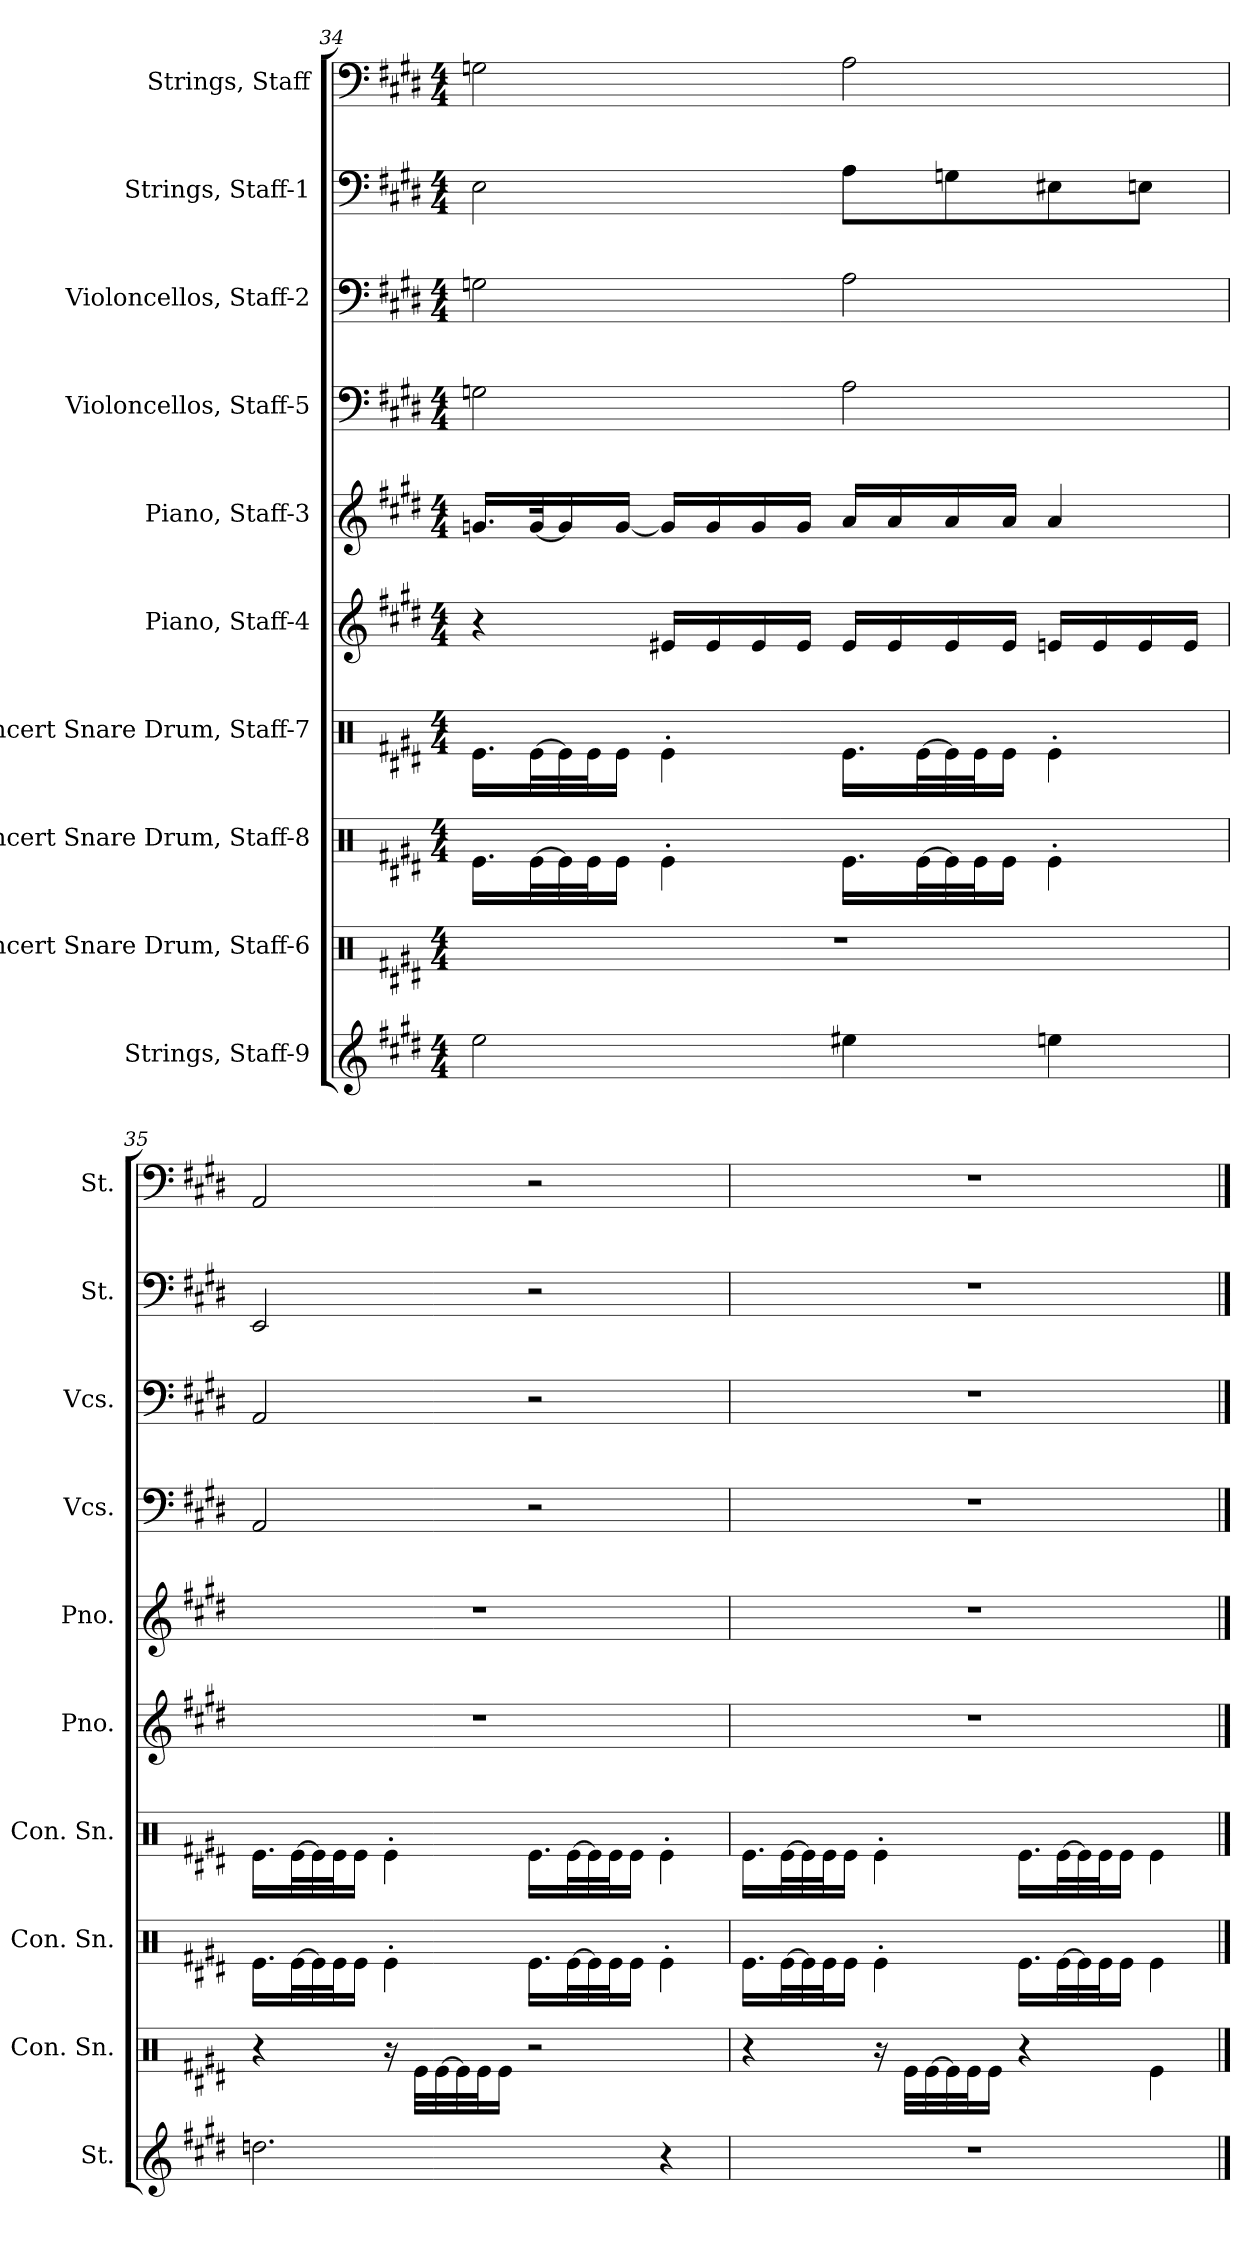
**kern	**kern	**kern	**kern	**kern	**kern	**kern	**kern	**kern	**kern
*part10	*part9	*part8	*part7	*part6	*part5	*part4	*part3	*part2	*part1
*staff10	*staff9	*staff8	*staff7	*staff6	*staff5	*staff4	*staff3	*staff2	*staff1
*I"Strings, Staff-9	*I"Concert Snare Drum, Staff-6	*I"Concert Snare Drum, Staff-8	*I"Concert Snare Drum, Staff-7	*I"Piano, Staff-4	*I"Piano, Staff-3	*I"Violoncellos, Staff-5	*I"Violoncellos, Staff-2	*I"Strings, Staff-1	*I"Strings, Staff
*I'St.	*I'Con. Sn.	*I'Con. Sn.	*I'Con. Sn.	*I'Pno.	*I'Pno.	*I'Vcs.	*I'Vcs.	*I'St.	*I'St.
!!LO:PB:g=z
*clefG2	*clefX	*clefX	*clefX	*clefG2	*clefG2	*clefF4	*clefF4	*clefF4	*clefF4
*k[f#c#g#d#]	*k[f#c#g#d#]	*k[f#c#g#d#]	*k[f#c#g#d#]	*k[f#c#g#d#]	*k[f#c#g#d#]	*k[f#c#g#d#]	*k[f#c#g#d#]	*k[f#c#g#d#]	*k[f#c#g#d#]
*M4/4	*M4/4	*M4/4	*M4/4	*M4/4	*M4/4	*M4/4	*M4/4	*M4/4	*M4/4
=34	=34	=34	=34	=34	=34	=34	=34	=34	=34
2ee\	1r	16.Re\LL	16.Re\LL	4r	16.gn/LL	2Gn\	2Gn\	2E\	2Gn\
.	.	[32Re\L	[32Re\L	.	[32g/K	.	.	.	.
.	.	32Re\]	32Re\]	.	16g/]	.	.	.	.
.	.	32Re\J	32Re\J	.	.	.	.	.	.
.	.	16Re\JJ	16Re\JJ	.	[16g/JJ	.	.	.	.
.	.	4Re'\	4Re'\	16e#X/LL	16g/LL]	.	.	.	.
.	.	.	.	16e#/	16g/	.	.	.	.
.	.	.	.	16e#/	16g/	.	.	.	.
.	.	.	.	16e#/JJ	16g/JJ	.	.	.	.
4ee#X\	.	16.Re\LL	16.Re\LL	16e#/LL	16a/LL	2A\	2A\	8A\L	2A\
.	.	.	.	16e#/	16a/	.	.	.	.
.	.	[32Re\L	[32Re\L	.	.	.	.	.	.
.	.	32Re\]	32Re\]	16e#/	16a/	.	.	8Gn\	.
.	.	32Re\J	32Re\J	.	.	.	.	.	.
.	.	16Re\JJ	16Re\JJ	16e#/JJ	16a/JJ	.	.	.	.
4een\	.	4Re'\	4Re'\	16en/LL	4a/	.	.	8E#X\	.
.	.	.	.	16e/	.	.	.	.	.
.	.	.	.	16e/	.	.	.	8En\J	.
.	.	.	.	16e/JJ	.	.	.	.	.
=35	=35	=35	=35	=35	=35	=35	=35	=35	=35
2.ddn\	4r	16.Re\LL	16.Re\LL	1r	1r	2AA/	2AA/	2EE/	2AA/
.	.	[32Re\L	[32Re\L	.	.	.	.	.	.
.	.	32Re\]	32Re\]	.	.	.	.	.	.
.	.	32Re\J	32Re\J	.	.	.	.	.	.
.	.	16Re\JJ	16Re\JJ	.	.	.	.	.	.
.	16r	4Re'\	4Re'\	.	.	.	.	.	.
.	32Re\LLL	.	.	.	.	.	.	.	.
.	[32Re\	.	.	.	.	.	.	.	.
.	32Re\]	.	.	.	.	.	.	.	.
.	32Re\J	.	.	.	.	.	.	.	.
.	16Re\JJ	.	.	.	.	.	.	.	.
.	2r	16.Re\LL	16.Re\LL	.	.	2r	2r	2r	2r
.	.	[32Re\L	[32Re\L	.	.	.	.	.	.
.	.	32Re\]	32Re\]	.	.	.	.	.	.
.	.	32Re\J	32Re\J	.	.	.	.	.	.
.	.	16Re\JJ	16Re\JJ	.	.	.	.	.	.
4r	.	4Re'\	4Re'\	.	.	.	.	.	.
!!LO:PB:g=z
=36	=36	=36	=36	=36	=36	=36	=36	=36	=36
1r	4r	16.Re\LL	16.Re\LL	1r	1r	1r	1r	1r	1r
.	.	[32Re\L	[32Re\L	.	.	.	.	.	.
.	.	32Re\]	32Re\]	.	.	.	.	.	.
.	.	32Re\J	32Re\J	.	.	.	.	.	.
.	.	16Re\JJ	16Re\JJ	.	.	.	.	.	.
.	16r	4Re'\	4Re'\	.	.	.	.	.	.
.	32Re\LLL	.	.	.	.	.	.	.	.
.	[32Re\	.	.	.	.	.	.	.	.
.	32Re\]	.	.	.	.	.	.	.	.
.	32Re\J	.	.	.	.	.	.	.	.
.	16Re\JJ	.	.	.	.	.	.	.	.
.	4r	16.Re\LL	16.Re\LL	.	.	.	.	.	.
.	.	[32Re\L	[32Re\L	.	.	.	.	.	.
.	.	32Re\]	32Re\]	.	.	.	.	.	.
.	.	32Re\J	32Re\J	.	.	.	.	.	.
.	.	16Re\JJ	16Re\JJ	.	.	.	.	.	.
.	4Re\	4Re\	4Re\	.	.	.	.	.	.
==	==	==	==	==	==	==	==	==	==
*-	*-	*-	*-	*-	*-	*-	*-	*-	*-
